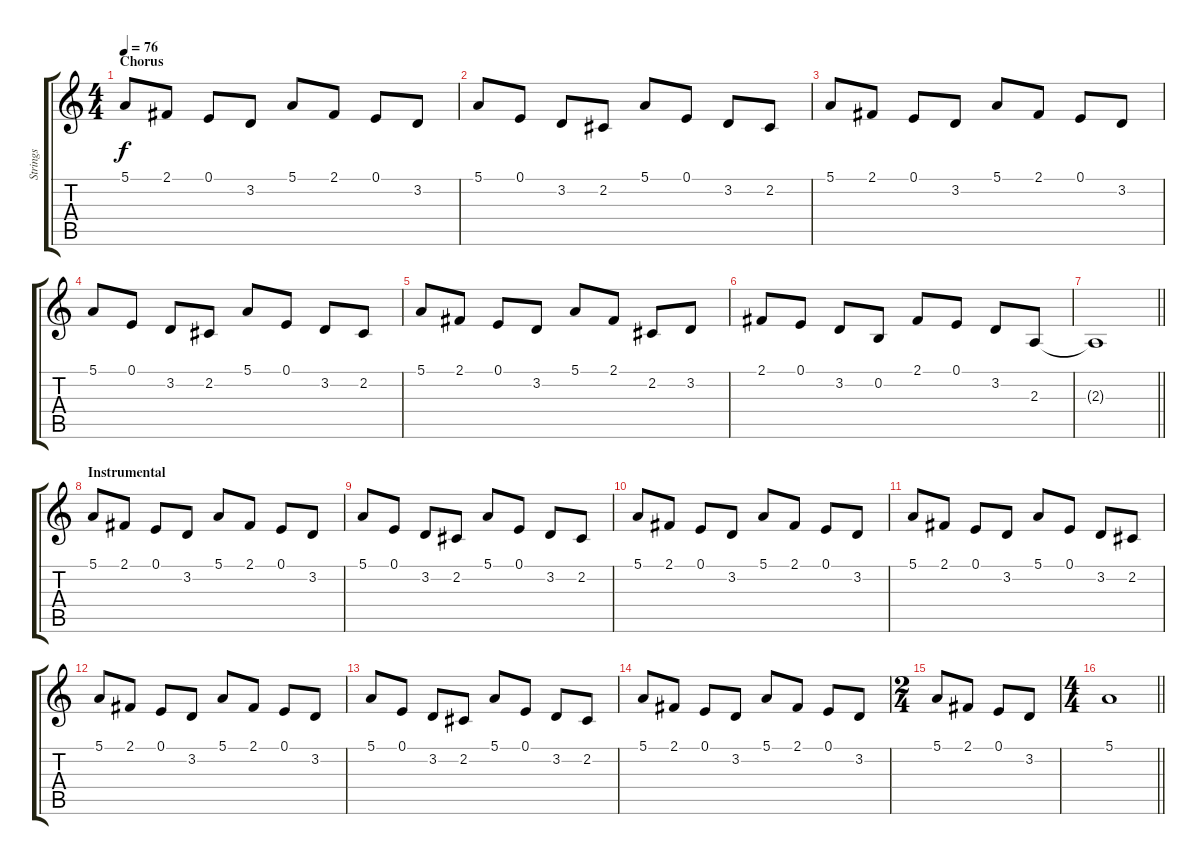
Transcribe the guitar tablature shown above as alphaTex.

\track ("Strings" "Strings") {instrument synthstrings1}
\staff {score tabs}
\tuning (E4 B3 G3 D3 A2 E2) {hide}
\ts (4 4)
\section ("" "Chorus")
\tempo 76
\clef g2
\ks c
5.1.8{dy f} 2.1.8 0.1.8 3.2.8 5.1.8 2.1.8 0.1.8 3.2.8 |
5.1.8 0.1.8 3.2.8 2.2.8 5.1.8 0.1.8 3.2.8 2.2.8 |
5.1.8 2.1.8 0.1.8 3.2.8 5.1.8 2.1.8 0.1.8 3.2.8 |
5.1.8 0.1.8 3.2.8 2.2.8 5.1.8 0.1.8 3.2.8 2.2.8 |
5.1.8 2.1.8 0.1.8 3.2.8 5.1.8 2.1.8 2.2.8 3.2.8 |
2.1.8 0.1.8 3.2.8 0.2.8 2.1.8 0.1.8 3.2.8 2.3.8 |
\barLineRight lightlight
2.3{t}.1 |
\section ("" "Instrumental")
5.1.8 2.1.8 0.1.8 3.2.8 5.1.8 2.1.8 0.1.8 3.2.8 |
5.1.8 0.1.8 3.2.8 2.2.8 5.1.8 0.1.8 3.2.8 2.2.8 |
5.1.8 2.1.8 0.1.8 3.2.8 5.1.8 2.1.8 0.1.8 3.2.8 |
5.1.8 2.1.8 0.1.8 3.2.8 5.1.8 0.1.8 3.2.8 2.2.8 |
5.1.8 2.1.8 0.1.8 3.2.8 5.1.8 2.1.8 0.1.8 3.2.8 |
5.1.8 0.1.8 3.2.8 2.2.8 5.1.8 0.1.8 3.2.8 2.2.8 |
5.1.8 2.1.8 0.1.8 3.2.8 5.1.8 2.1.8 0.1.8 3.2.8 |
\ts (2 4)
5.1.8 2.1.8 0.1.8 3.2.8 |
\ts (4 4)
\barLineRight lightlight
5.1.1
